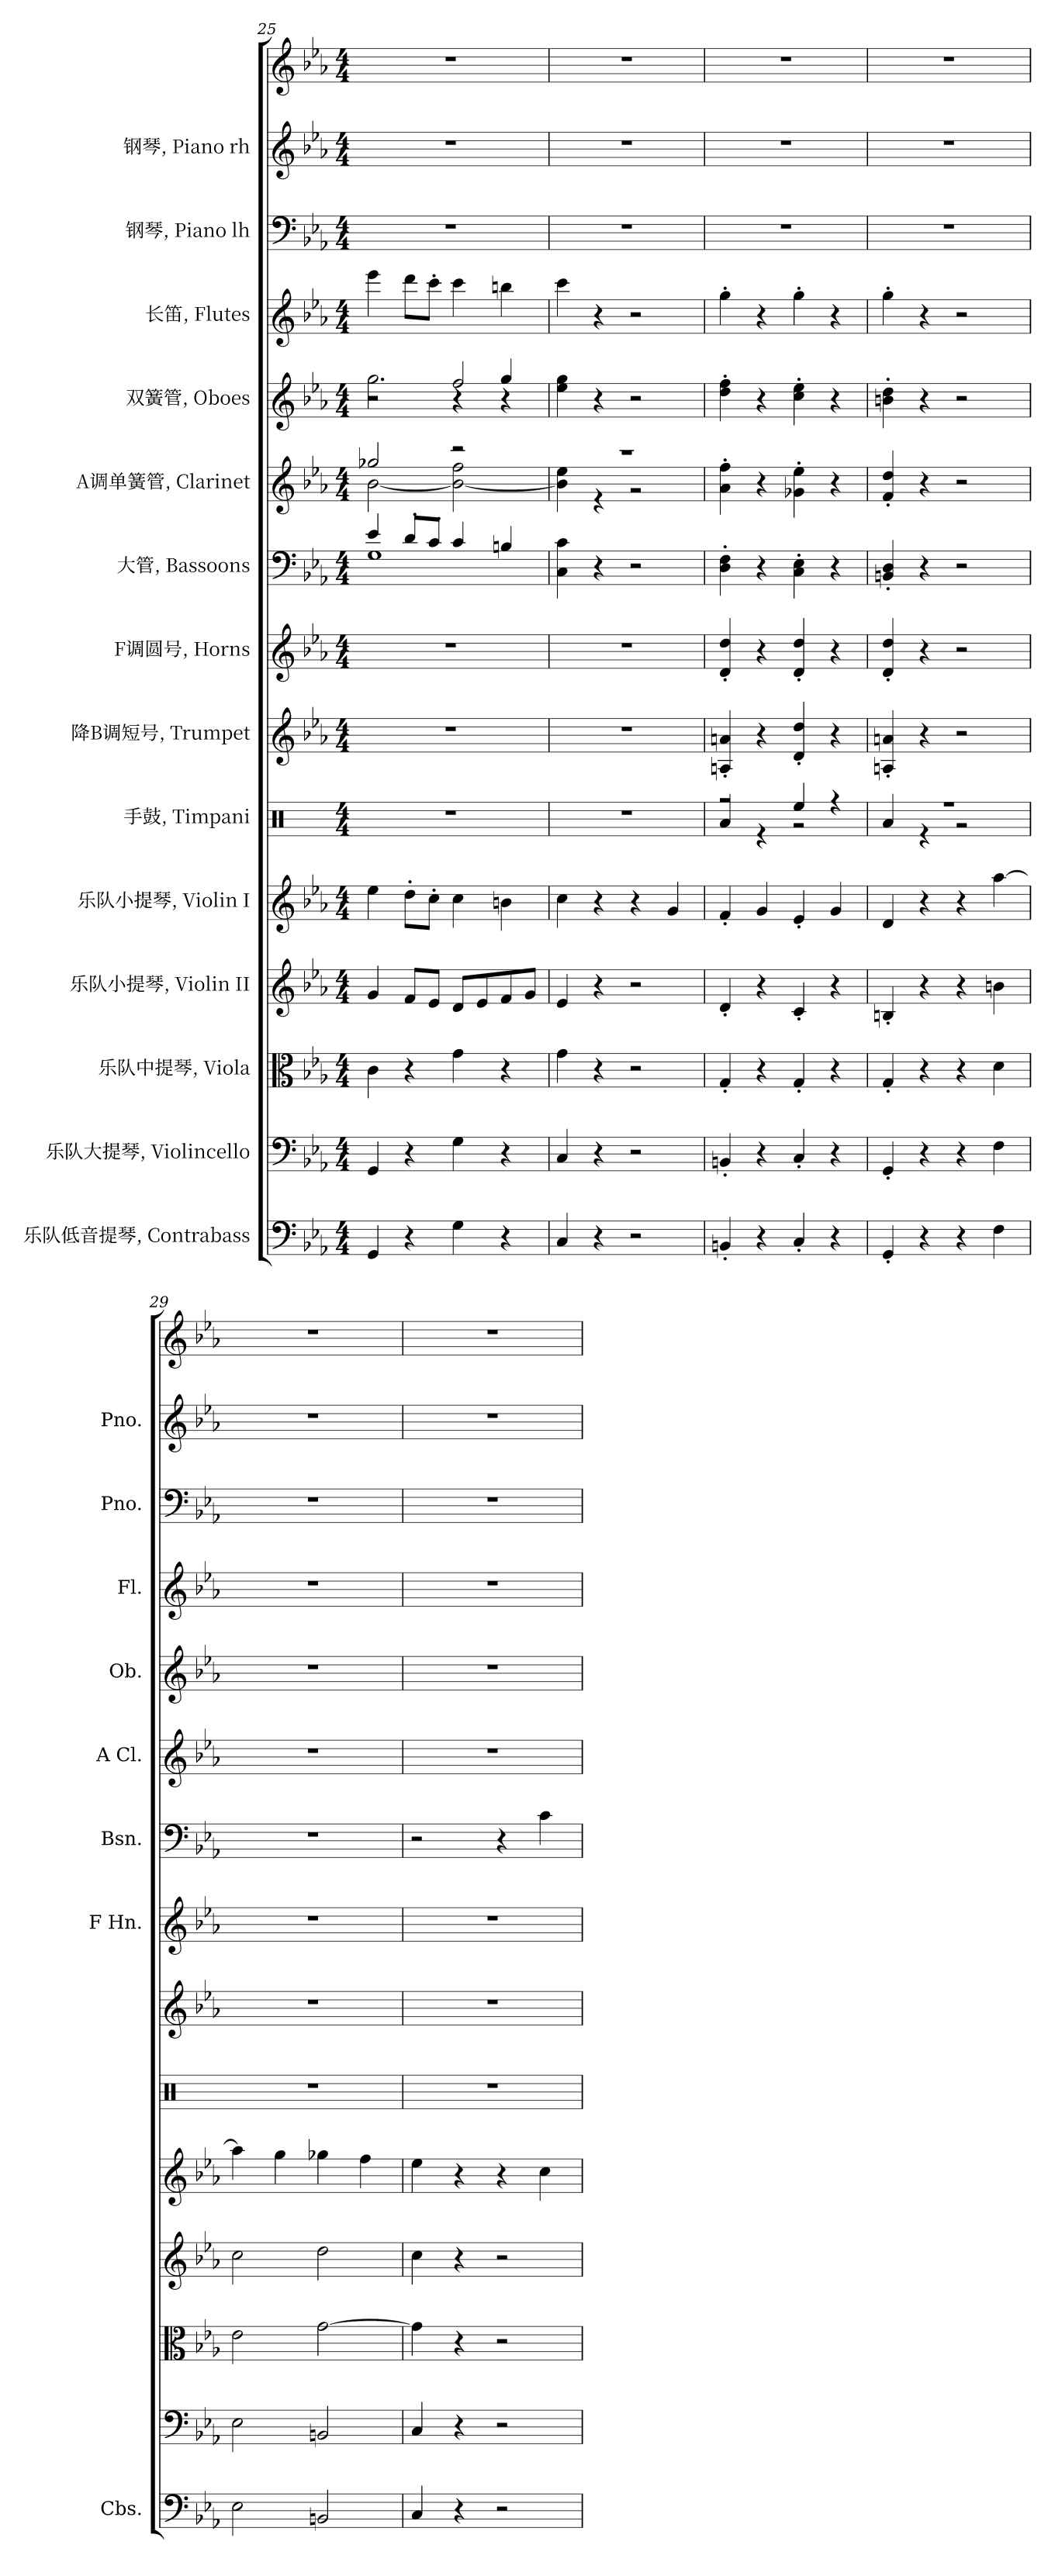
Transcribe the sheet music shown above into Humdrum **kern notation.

**kern	**kern	**kern	**kern	**kern	**kern	**kern	**kern	**kern	**kern	**kern	**kern	**kern	**kern	**kern
*part14	*part13	*part12	*part11	*part10	*part9	*part8	*part7	*part6	*part5	*part4	*part3	*part2	*part1	*part1
*staff15	*staff14	*staff13	*staff12	*staff11	*staff10	*staff9	*staff8	*staff7	*staff6	*staff5	*staff4	*staff3	*staff2	*staff1
*I"乐队低音提琴, Contrabass	*I"乐队大提琴, Violincello	*I"乐队中提琴, Viola	*I"乐队小提琴, Violin II	*I"乐队小提琴, Violin I	*I"手鼓, Timpani	*I"降B调短号, Trumpet	*I"F调圆号, Horns	*I"大管, Bassoons	*I"A调单簧管, Clarinet	*I"双簧管, Oboes	*I"长笛, Flutes	*I"钢琴, Piano lh	*I"钢琴, Piano rh	*
*I'Cbs.	*	*	*	*	*	*	*I'F Hn.	*I'Bsn.	*I'A Cl.	*I'Ob.	*I'Fl.	*I'Pno.	*I'Pno.	*
*clefF4	*clefF4	*clefC3	*clefG2	*clefG2	*clefX	*clefG2	*clefG2	*clefF4	*clefG2	*clefG2	*clefG2	*clefF4	*clefG2	*clefG2
*ITrd7c12	*	*	*	*	*	*ITrd1c2	*ITrd4c7	*	*ITrd2c3	*	*	*	*	*
*k[b-e-a-]	*k[b-e-a-]	*k[b-e-a-]	*k[b-e-a-]	*k[b-e-a-]	*k[]	*k[b-e-a-d-g-]	*k[b-e-a-d-]	*k[b-e-a-]	*k[]	*k[b-e-a-]	*k[b-e-a-]	*k[b-e-a-]	*k[b-e-a-]	*k[b-e-a-]
*M4/4	*M4/4	*M4/4	*M4/4	*M4/4	*M4/4	*M4/4	*M4/4	*M4/4	*M4/4	*M4/4	*M4/4	*M4/4	*M4/4	*M4/4
=25	=25	=25	=25	=25	=25	=25	=25	=25	=25	=25	=25	=25	=25	=25
*	*	*	*	*	*	*	*	*^	*^	*^	*	*	*	*
*	*	*	*	*	*	*	*	*	*	*	*	*	*^	*	*	*	*
4GGG/	4GG/	4c\	4g/	4ee-\	1r	1r	1r	4e-/	1G	2ee-X/	[2g\	2r	2.gg\	2r	4eee-\	1r	1r	1r
4r	4r	4r	8f/L	8dd'\L	.	.	.	8d'/L	.	.	.	.	.	.	8ddd\L	.	.	.
.	.	.	8e-/J	8cc'\J	.	.	.	8c'/J	.	.	.	.	.	.	8ccc'\J	.	.	.
4GG\	4G\	4g\	8d/L	4cc\	.	.	.	4c/	.	2r	2g\_ 2dd\	4r	.	2ff/	4ccc\	.	.	.
.	.	.	8e-/	.	.	.	.	.	.	.	.	.	.	.	.	.	.	.
4r	4r	4r	8f/	4bn\	.	.	.	4Bn/	.	.	.	4gg/	4r	.	4bbn\	.	.	.
.	.	.	8g/J	.	.	.	.	.	.	.	.	.	.	.	.	.	.	.
*	*	*	*	*	*	*	*	*v	*v	*	*	*v	*v	*v	*	*	*	*
=26	=26	=26	=26	=26	=26	=26	=26	=26	=26	=26	=26	=26	=26	=26	=26
4CC/	4C/	4g\	4e-/	4cc\	1r	1r	1r	4C\ 4c\	1r	4g\] 4cc\	4ee-\ 4gg\	4ccc\	1r	1r	1r
4r	4r	4r	4r	4r	.	.	.	4r	.	4r	4r	4r	.	.	.
2r	2r	2r	2r	4r	.	.	.	2r	.	2r	2r	2r	.	.	.
.	.	.	.	4g/	.	.	.	.	.	.	.	.	.	.	.
*	*	*	*	*	*	*	*	*	*v	*v	*	*	*	*	*
!!LO:PB:g=z
=27	=27	=27	=27	=27	=27	=27	=27	=27	=27	=27	=27	=27	=27	=27
*	*	*	*	*	*^	*	*	*	*	*	*	*	*	*
4BBBn'/	4BBn'/	4G'/	4d'/	4f'/	2r	4Ra/	4Gn/' 4gn/'	4G/' 4g/'	4D\' 4F\'	4f\' 4dd\'	4dd\' 4ff\'	4gg'\	1r	1r	1r
4r	4r	4r	4r	4g/	.	4r	4r	4r	4r	4r	4r	4r	.	.	.
4CC'/	4C'/	4G'/	4c'/	4e-'/	4Ree/	2r	4c/' 4cc/'	4G/' 4g/'	4C\' 4E-\'	4e-X\' 4cc\'	4cc\' 4ee-\'	4gg'\	.	.	.
4r	4r	4r	4r	4g/	4r	.	4r	4r	4r	4r	4r	4r	.	.	.
=28	=28	=28	=28	=28	=28	=28	=28	=28	=28	=28	=28	=28	=28	=28	=28
4GGG'/	4GG'/	4G'/	4Bn'/	4d/	1r	4Ra/	4Gn/' 4gn/'	4G/' 4g/'	4BBn/' 4D/'	4d/' 4b/'	4bn\' 4dd\'	4gg'\	1r	1r	1r
4r	4r	4r	4r	4r	.	4r	4r	4r	4r	4r	4r	4r	.	.	.
4r	4r	4r	4r	4r	.	2r	2r	2r	2r	2r	2r	2r	.	.	.
4FF\	4F\	4d\	4bn\	[4aa-\	.	.	.	.	.	.	.	.	.	.	.
*	*	*	*	*	*v	*v	*	*	*	*	*	*	*	*	*
=29	=29	=29	=29	=29	=29	=29	=29	=29	=29	=29	=29	=29	=29	=29
2EE-\	2E-\	2e-\	2cc\	4aa-\]	1r	1r	1r	1r	1r	1r	1r	1r	1r	1r
.	.	.	.	4gg\	.	.	.	.	.	.	.	.	.	.
2BBBn/	2BBn/	[2g\	2dd\	4gg-X\	.	.	.	.	.	.	.	.	.	.
.	.	.	.	4ff\	.	.	.	.	.	.	.	.	.	.
=30	=30	=30	=30	=30	=30	=30	=30	=30	=30	=30	=30	=30	=30	=30
4CC/	4C/	4g\]	4cc\	4ee-\	1r	1r	1r	2r	1r	1r	1r	1r	1r	1r
4r	4r	4r	4r	4r	.	.	.	.	.	.	.	.	.	.
2r	2r	2r	2r	4r	.	.	.	4r	.	.	.	.	.	.
.	.	.	.	4cc\	.	.	.	4c\	.	.	.	.	.	.
=	=	=	=	=	=	=	=	=	=	=	=	=	=	=
*-	*-	*-	*-	*-	*-	*-	*-	*-	*-	*-	*-	*-	*-	*-
